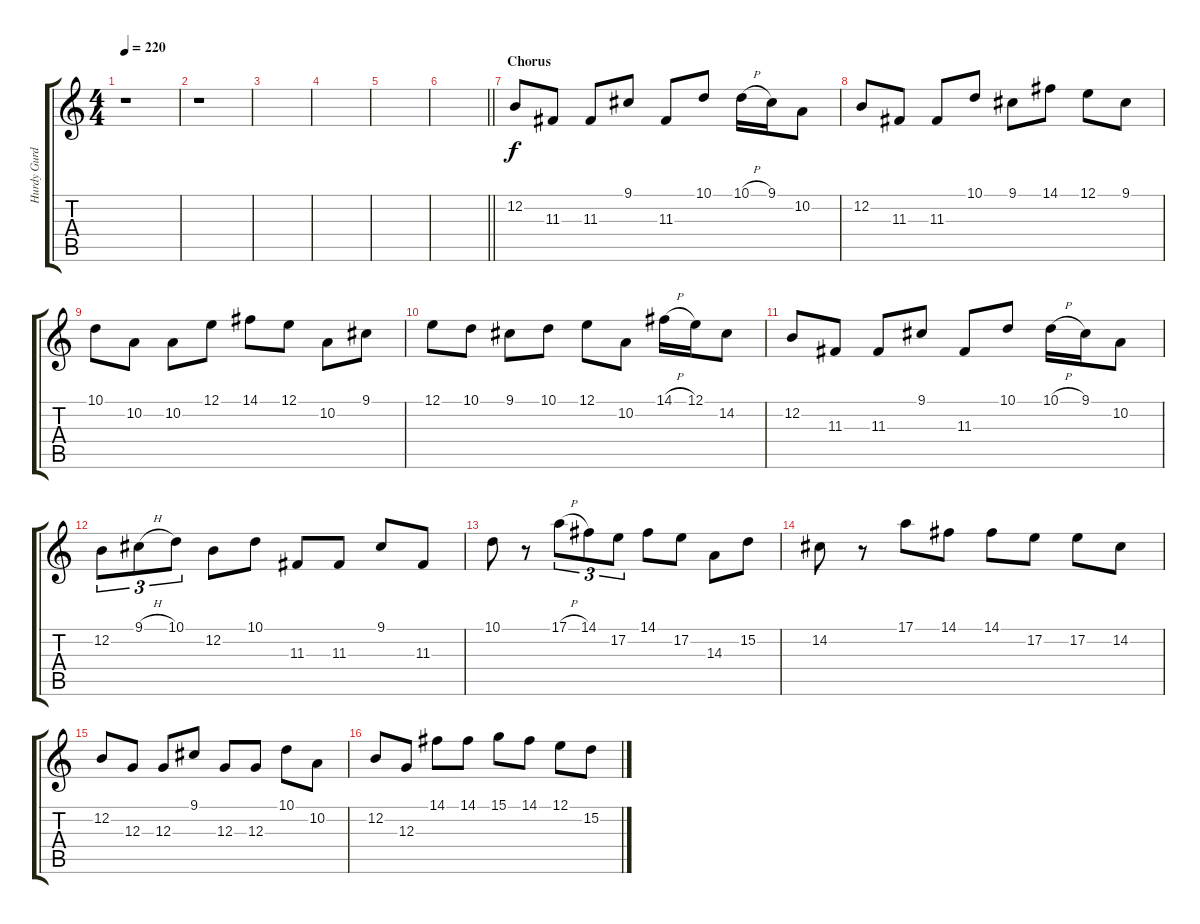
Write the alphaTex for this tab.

\track ("Hurdy Gurdy" "Hurdy Gurd") {instrument cello}
\staff {score tabs}
\tuning (E4 B3 G3 D3 A2 E2) {hide}
\ts (4 4)
\tempo 220
\clef g2
\ks c
r.1{dy f} |
r.1 |
|
|
|
\barLineRight lightlight
|
\section ("" "Chorus")
12.2.8 11.3.8 11.3.8 9.1.8 11.3.8 10.1.8 10.1{h}.16 9.1.16 10.2.8 |
12.2.8 11.3.8 11.3.8 10.1.8 9.1.8 14.1.8 12.1.8 9.1.8 |
10.1.8 10.2.8 10.2.8 12.1.8 14.1.8 12.1.8 10.2.8 9.1.8 |
12.1.8 10.1.8 9.1.8 10.1.8 12.1.8 10.2.8 14.1{h}.16 12.1.16 14.2.8 |
12.2.8 11.3.8 11.3.8 9.1.8 11.3.8 10.1.8 10.1{h}.16 9.1.16 10.2.8 |
12.2.8{tu (3 2)} 9.1{h}.8{tu (3 2)} 10.1.8{tu (3 2)} 12.2.8 10.1.8 11.3.8 11.3.8 9.1.8 11.3.8 |
10.1.8 r.8 17.1{h}.8{tu (3 2)} 14.1.8{tu (3 2)} 17.2.8{tu (3 2)} 14.1.8 17.2.8 14.3.8 15.2.8 |
14.2.8 r.8 17.1.8 14.1.8 14.1.8 17.2.8 17.2.8 14.2.8 |
12.2.8 12.3.8 12.3.8 9.1.8 12.3.8 12.3.8 10.1.8 10.2.8 |
12.2.8 12.3.8 14.1.8 14.1.8 15.1.8 14.1.8 12.1.8 15.2.8
